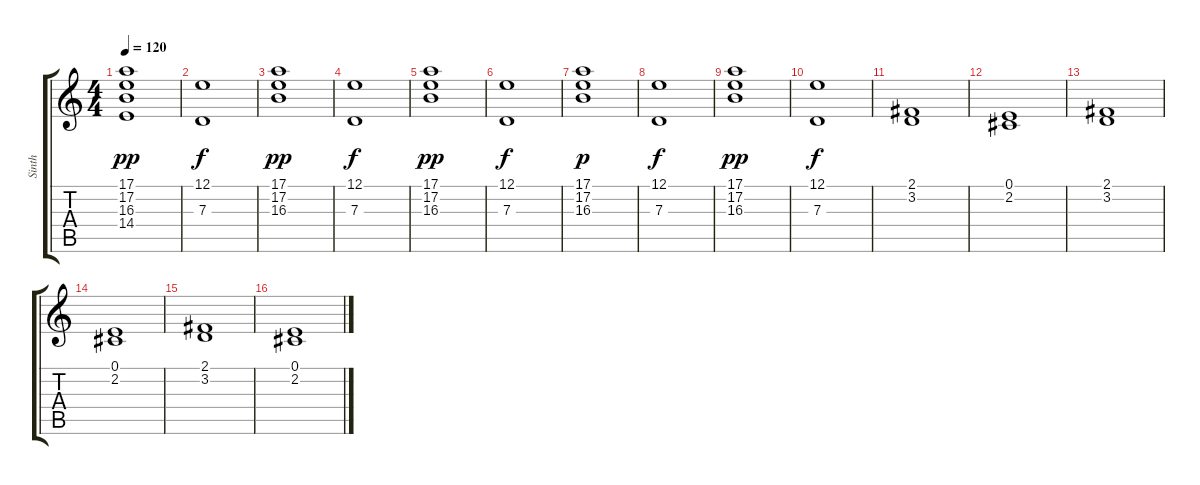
\track ("Sinth" "Sinth") {instrument pad2warm}
\staff {score tabs}
\tuning (E4 B3 G3 D3 A2 E2) {hide}
\ts (4 4)
\tempo 120
\clef g2
\ks c
(17.1 17.2 16.3 14.4).1{dy pp instrument pad2warm} |
(12.1 7.3).1{dy f} |
(17.1 17.2 16.3).1{dy pp} |
(12.1 7.3).1{dy f} |
(17.1 17.2 16.3).1{dy pp} |
(12.1 7.3).1{dy f} |
(17.1 17.2 16.3).1{dy p} |
(12.1 7.3).1{dy f} |
(17.1 17.2 16.3).1{dy pp} |
(12.1 7.3).1{dy f} |
(2.1 3.2).1 |
(0.1 2.2).1 |
(2.1 3.2).1 |
(0.1 2.2).1 |
(2.1 3.2).1 |
(0.1 2.2).1
